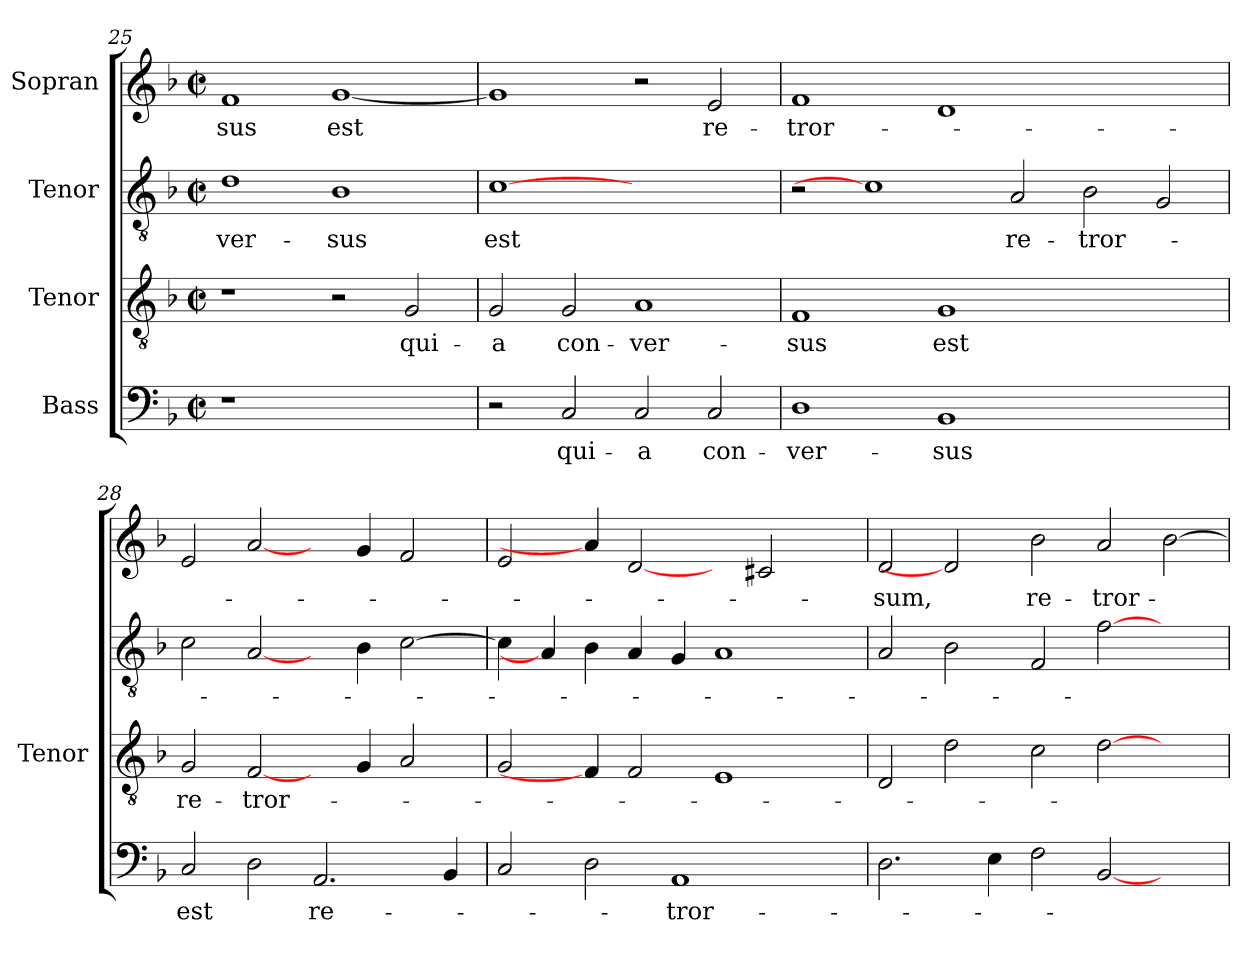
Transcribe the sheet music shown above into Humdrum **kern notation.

**kern	**text	**kern	**text	**kern	**text	**kern	**text
*part4	*part4	*part3	*part3	*part2	*part2	*part1	*part1
*staff4	*staff4	*staff3	*staff3	*staff2	*staff2	*staff1	*staff1
*I"Bass	*	*I"Tenor	*	*I"Tenor	*	*I"Sopran	*
*	*	*I'Tenor	*	*	*	*	*
*clefF4	*	*clefGv2	*	*clefGv2	*	*clefG2	*
*	*	*ITrd7c12	*	*ITrd7c12	*	*	*
*k[b-]	*	*k[b-]	*	*k[b-]	*	*k[b-]	*
*F:	*	*F:	*	*F:	*	*F:	*
*M2/2	*	*M2/2	*	*M2/2	*	*M2/2	*
*met(c|)	*	*met(c|)	*	*met(c|)	*	*met(c|)	*
=25	=25	=25	=25	=25	=25	=25	=25
!LO:N:vis=1	!	!	!	!	!	!	!
!	!	!	!	!	!LO:LY:b:color=#000000	!	!
!	!	!	!	!	!	!	!LO:LY:b:color=#000000
1r	.	1r	.	1Di	-ver-	1fi	-sus
!	!	!	!	!	!LO:LY:b:color=#000000	!	!
!	!	!	!	!	!	!	!LO:LY:b:color=#000000
1ryy	.	2r	.	1BB-i	-sus	[<1gi	est
!	!	!	!LO:LY:b:color=#000000	!	!	!	!
.	.	2GGi/	qui-	.	.	.	.
=26	=26	=26	=26	=26	=26	=26	=26
!	!	!	!LO:LY:b:color=#000000	!	!	!	!
!	!	!	!	!	!LO:LY:b:color=#000000	!	!
2r	.	2GGi/	-a	[1Ci	est	1gi]	.
!	!LO:LY:b:color=#000000	!	!	!	!	!	!
!	!	!	!LO:LY:b:color=#000000	!	!	!	!
2Ci/	qui-	2GGi/	con-	.	.	.	.
!	!LO:LY:b:color=#000000	!	!	!	!	!	!
!	!	!	!LO:LY:b:color=#000000	!	!	!	!
2Ci/	-a	1AAi	-ver-	1ryy	.	2r	.
!	!LO:LY:b:color=#000000	!	!	!	!	!	!
!	!	!	!	!	!	!	!LO:LY:b:color=#000000
2Ci/	con-	.	.	.	.	2ei/	re-
=27	=27	=27	=27	=27	=27	=27	=27
!	!LO:LY:b:color=#000000	!	!	!	!	!	!
!	!	!	!LO:LY:b:color=#000000	!	!	!	!
!	!	!	!	!	!	!	!LO:LY:b:color=#000000
1Di	-ver-	1FFi	-sus	2r	.	1fi	-tror-
.	.	.	.	1Ci]	.	.	.
!	!LO:LY:b:color=#000000	!	!	!	!	!	!
!	!	!	!LO:LY:b:color=#000000	!	!	!	!
1BB-i	-sus	1GGi	est	.	.	1di	.
!	!	!	!	!	!LO:LY:b:color=#000000	!	!
.	.	.	.	2AAi/	re-	.	.
!	!	!	!	!	!LO:LY:b:color=#000000	!	!
1ryy	.	1ryy	.	2BB-i\	-tror-	1ryy	.
.	.	.	.	2GGi/	.	.	.
=28	=28	=28	=28	=28	=28	=28	=28
!	!LO:LY:b:color=#000000	!	!	!	!	!	!
!	!	!	!LO:LY:b:color=#000000	!	!	!	!
2Ci/	est	2GGi/	re-	2Ci\	.	2ei/	.
!	!	!	!LO:LY:b:color=#000000	!	!	!	!
2Di\	.	[2FFi/	-tror-	[2AAi/	.	[2ai/	.
!	!LO:LY:b:color=#000000	!	!	!	!	!	!
2.AAi/	re-	4ryy	.	4ryy	.	4ryy	.
.	.	4GGi/	.	4BB-i\	.	4gi/	.
.	.	2AAi/	.	[>2Ci\	.	2fi/	.
4BB-i/	.	.	.	.	.	.	.
!!LO:LB:g=z
=29	=29	=29	=29	=29	=29	=29	=29
2Ci/	.	2GGi/	.	4Ci\]	.	2ei/	.
.	.	.	.	4AAi/]	.	.	.
2Di\	.	4FFi/]	.	4BB-i\	.	4ai/]	.
.	.	2FFi/	.	4AAi/	.	[2di	.
!	!LO:LY:b:color=#000000	!	!	!	!	!	!
1AAi	-tror-	.	.	4GGi/	.	.	.
.	.	1EEi	.	1AAi	.	4ryy	.
.	.	.	.	.	.	2c#Xi/	.
4ryy	.	.	.	.	.	4ryy	.
=30	=30	=30	=30	=30	=30	=30	=30
!	!	!	!	!	!	!	!LO:LY:b:color=#000000
2.Di\	.	2DDi/	.	2AAi/	.	2di/	-sum,
.	.	2Di\	.	2BB-i\	.	2di]	.
4Ei\	.	.	.	.	.	.	.
!	!	!	!	!	!	!	!LO:LY:b:color=#000000
2Fi\	.	2Ci\	.	2FFi/	.	2b-i\	re-
!	!	!	!	!	!	!	!LO:LY:b:color=#000000
[<2BB-i/	.	[>2Di\	.	[>2Fi\	.	2ai/	-tror-
2ryy	.	2ryy	.	2ryy	.	[>2b-i\	.
=	=	=	=	=	=	=	=
*-	*-	*-	*-	*-	*-	*-	*-
